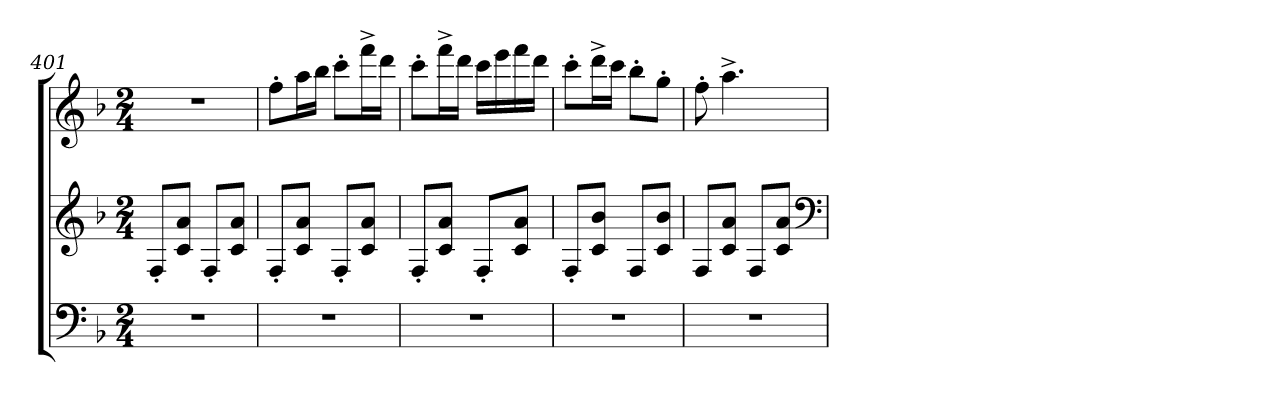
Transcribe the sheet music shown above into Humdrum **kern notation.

**kern	**kern	**kern
*part3	*part2	*part1
*staff3	*staff2	*staff1
*clefF4	*clefG2	*clefG2
*k[b-]	*k[b-]	*k[b-]
*M2/4	*M2/4	*M2/4
=401	=401	=401
2r	8F'>L	2r
.	8a 8cJ	.
.	8F'>L	.
.	8a 8cJ	.
=402	=402	=402
2r	8F'>L	8ff'>L
.	8a 8cJ	16aaL
.	.	16bb-JJ
.	8F'>L	8ccc'>L
.	8a 8cJ	16fff^>L
.	.	16dddJJ
=403	=403	=403
2r	8F'>L	8ccc'>L
.	8a 8cJ	16fff^>L
.	.	16dddJJ
.	8F'>L	16cccLL
.	.	16eee
.	8a 8cJ	16fff
.	.	16dddJJ
=404	=404	=404
2r	8F'>L	8ccc'>L
.	8b- 8cJ	16ddd^>L
.	.	16cccJJ
.	8FL	8bb-'>L
.	8b- 8cJ	8gg'>J
=405	=405	=405
2r	8FL	8ff'>
.	8a 8cJ	4.aa^>
.	8FL	.
.	8a 8cJ	.
*	*clefF4	*
=	=	=
*-	*-	*-
